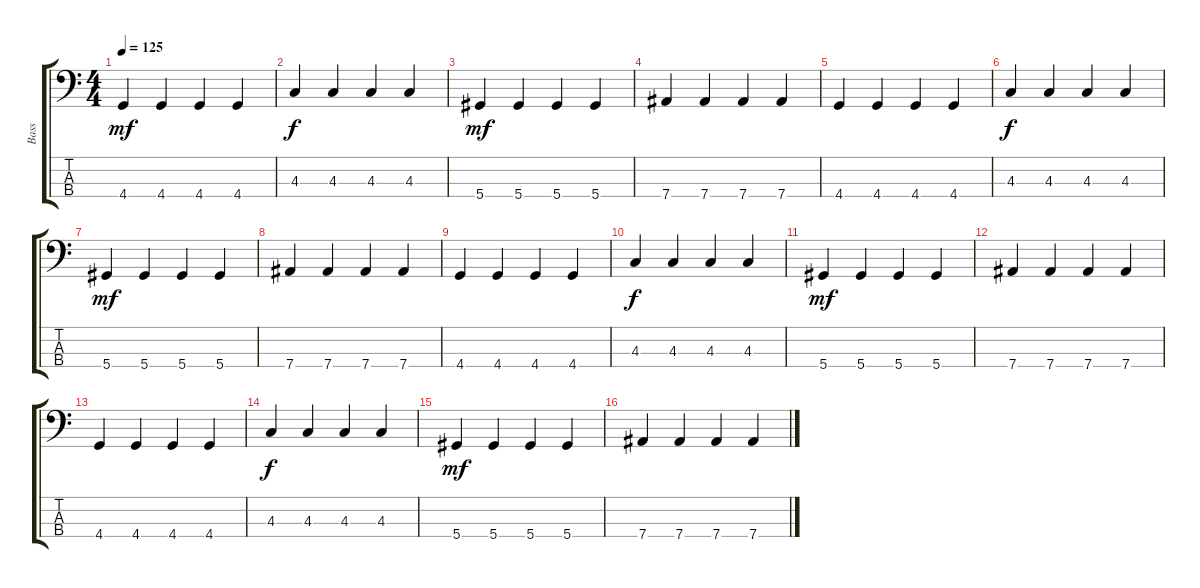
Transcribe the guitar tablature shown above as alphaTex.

\track ("Bass" "Bass") {instrument electricbasspick}
\staff {score tabs}
\tuning (Gb2 Db2 Ab1 Eb1) {hide}
\ts (4 4)
\tempo 125
\clef f4
\ks c
4.4.4{dy mf} 4.4.4 4.4.4 4.4.4 |
4.3.4{dy f} 4.3.4 4.3.4 4.3.4 |
5.4.4{dy mf} 5.4.4 5.4.4 5.4.4 |
7.4.4 7.4.4 7.4.4 7.4.4 |
4.4.4 4.4.4 4.4.4 4.4.4 |
4.3.4{dy f} 4.3.4 4.3.4 4.3.4 |
5.4.4{dy mf} 5.4.4 5.4.4 5.4.4 |
7.4.4 7.4.4 7.4.4 7.4.4 |
4.4.4 4.4.4 4.4.4 4.4.4 |
4.3.4{dy f} 4.3.4 4.3.4 4.3.4 |
5.4.4{dy mf} 5.4.4 5.4.4 5.4.4 |
7.4.4 7.4.4 7.4.4 7.4.4 |
4.4.4 4.4.4 4.4.4 4.4.4 |
4.3.4{dy f} 4.3.4 4.3.4 4.3.4 |
5.4.4{dy mf} 5.4.4 5.4.4 5.4.4 |
7.4.4 7.4.4 7.4.4 7.4.4
